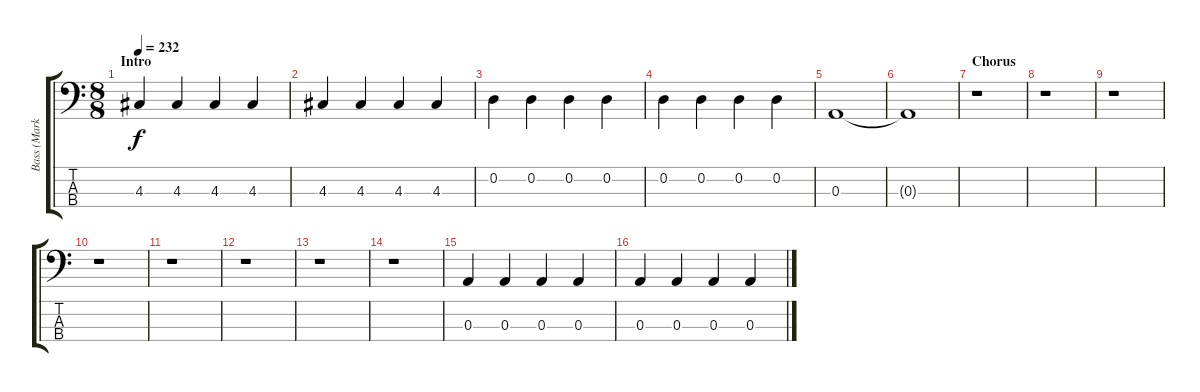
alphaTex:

\track ("Bass (Mark)" "Bass (Mark") {instrument electricbassfinger}
\staff {score tabs}
\tuning (G2 D2 A1 E1) {hide}
\ts (8 8)
\section ("" "Intro")
\tempo 232
\clef f4
\ks c
4.3.4{dy f instrument electricbassfinger} 4.3.4 4.3.4 4.3.4 |
4.3.4 4.3.4 4.3.4 4.3.4 |
0.2.4 0.2.4 0.2.4 0.2.4 |
0.2.4 0.2.4 0.2.4 0.2.4 |
0.3.1 |
0.3{t}.1 |
\section ("" "Chorus")
r.1 |
r.1 |
r.1 |
r.1 |
r.1 |
r.1 |
r.1 |
r.1 |
0.3.4 0.3.4 0.3.4 0.3.4 |
0.3.4 0.3.4 0.3.4 0.3.4
